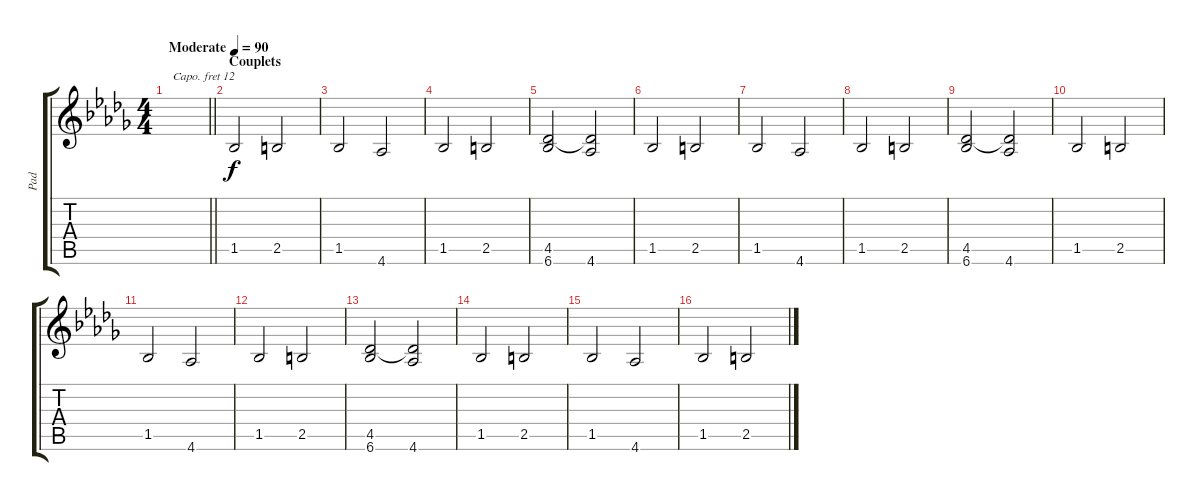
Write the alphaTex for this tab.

\track ("Pad" "Pad") {instrument synthstrings1}
\staff {score tabs}
\capo 12
\tuning (E4 B3 G3 D3 A2 E2) {hide}
\ts (4 4)
\tempo (90 "Moderate")
\clef g2
\barLineRight lightlight
\ks db
|
\section ("" "Couplets")
1.5.2 2.5.2 |
1.5.2 4.6.2 |
1.5.2 2.5.2 |
(4.5 6.6).2 (4.5{t} 4.6).2 |
1.5.2 2.5.2 |
1.5.2 4.6.2 |
1.5.2 2.5.2 |
(4.5 6.6).2 (4.5{t} 4.6).2 |
1.5.2 2.5.2 |
1.5.2 4.6.2 |
1.5.2 2.5.2 |
(4.5 6.6).2 (4.5{t} 4.6).2 |
1.5.2 2.5.2 |
1.5.2 4.6.2 |
1.5.2 2.5.2
